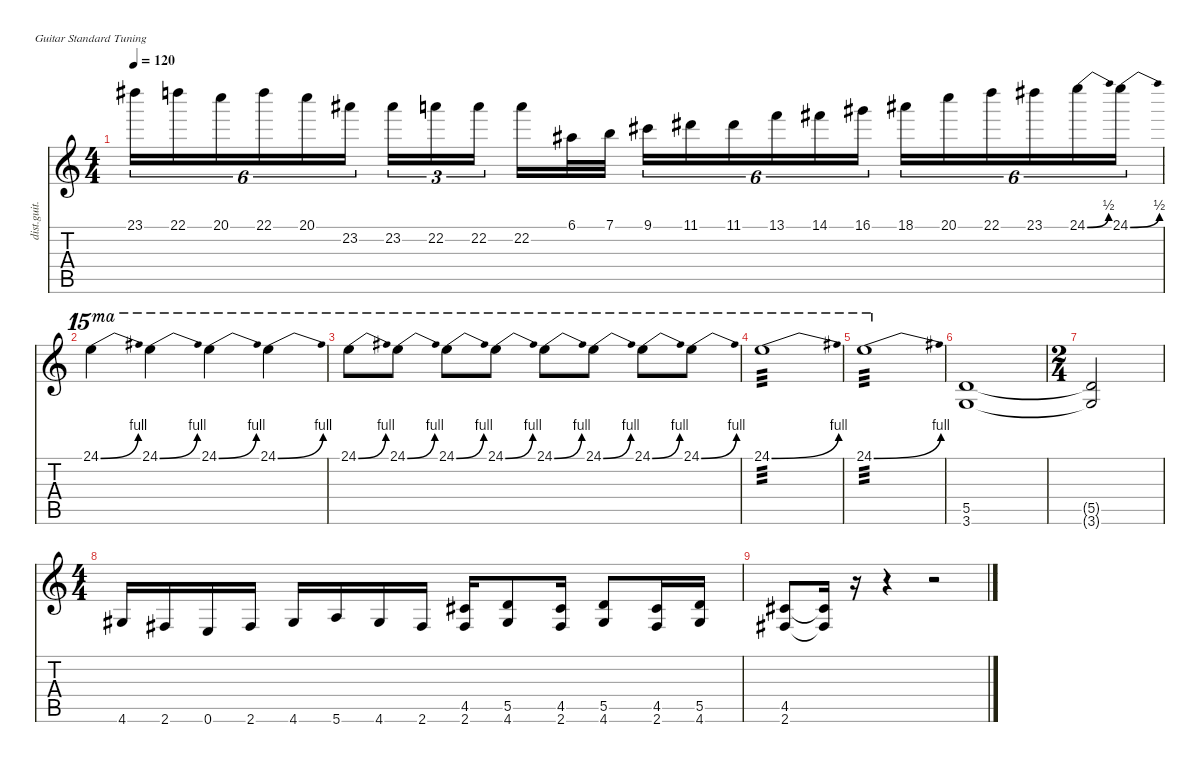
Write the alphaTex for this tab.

\defaultSystemsLayout 4
\hideDynamics
\bracketExtendMode nobrackets
\otherSystemsTrackNameOrientation horizontal
\track ("Mustaine" "dist.guit.") {defaultSystemsLayout 8 instrument distortionguitar}
\staff {score tabs}
\tuning (E4 B3 G3 D3 A2 E2)
\ts (4 4)
\tempo 120
\clef g2
\ks c
23.1{acc #}.16{tu (6 4) dy f beam Down} 22.1.16{tu (6 4) beam Down} 20.1.16{tu (6 4) beam Down} 22.1.16{tu (6 4) beam Down} 20.1.16{tu (6 4) beam Down} 23.2{acc #}.16{tu (6 4) beam Down} 23.2{acc #}.16{tu (3 2) beam Down} 22.2.16{tu (3 2) beam Down} 22.2.16{tu (3 2) beam Down} 22.2.16{beam Down} 6.1{acc #}.32{beam Down} 7.1.32{beam Down} 9.1{acc #}.16{tu (6 4) beam Down} 11.1{acc #}.16{tu (6 4) beam Down} 11.1{acc #}.16{tu (6 4) beam Down} 13.1.16{tu (6 4) beam Down} 14.1{acc #}.16{tu (6 4) beam Down} 16.1{acc #}.16{tu (6 4) beam Down} 18.1{acc #}.16{tu (6 4) beam Down} 20.1.16{tu (6 4) beam Down} 22.1.16{tu (6 4) beam Down} 23.1{acc #}.16{tu (6 4) beam Down} 24.1{be (bend 0 0 30 2)}.16{tu (6 4) beam Down} 24.1{be (bend 0 0 30 2)}.16{tu (6 4) beam Down} |
24.1{be (bend 0 0 15 4)}.4{ot 15ma beam Down} 24.1{be (bend 0 0 15 4)}.4{ot 15ma beam Down} 24.1{be (bend 0 0 15 4)}.4{ot 15ma beam Down} 24.1{be (bend 0 0 15 4)}.4{ot 15ma beam Down} |
24.1{be (bend 0 0 11.0000004 4)}.8{ot 15ma beam Down} 24.1{be (bend 0 0 11.0000004 4)}.8{ot 15ma beam Down} 24.1{be (bend 0 0 11.0000004 4)}.8{ot 15ma beam Down} 24.1{be (bend 0 0 11.0000004 4)}.8{ot 15ma beam Down} 24.1{be (bend 0 0 11.0000004 4)}.8{ot 15ma beam Down} 24.1{be (bend 0 0 11.0000004 4)}.8{ot 15ma beam Down} 24.1{be (bend 0 0 11.0000004 4)}.8{ot 15ma beam Down} 24.1{be (bend 0 0 11.0000004 4)}.8{ot 15ma beam Down} |
24.1{be (bend 0 0 9 4)}.1{ot 15ma tp 3 beam Down} |
24.1{be (bend 0 0 9 4)}.1{ot 15ma tp 3 beam Down} |
(5.5 3.6).1{beam Up} |
\ts (2 4)
\beaming (8 2 2)
(5.5{t} 3.6{t}).2{beam Up} |
\ts (4 4)
\beaming (8 2 2 2 2)
4.6{acc #}.16{beam Up} 2.6{acc #}.16{beam Up} 0.6.16{beam Up} 2.6{acc #}.16{beam Up} 4.6{acc #}.16{beam Up} 5.6.16{beam Up} 4.6{acc #}.16{beam Up} 2.6{acc #}.16{beam Up} (4.5{acc #} 2.6{acc #}).16{beam Up} (5.5 4.6{acc #}).8{beam Up} (4.5{acc #} 2.6{acc #}).16{beam Up} (5.5 4.6{acc #}).8{beam Up} (4.5{acc #} 2.6{acc #}).16{beam Up} (5.5 4.6{acc #}).16{beam Up} |
(4.5{acc #} 2.6{acc #}).8{beam Up} (4.5{t acc #} 2.6{t acc #}).16{beam Up} r.16{beam Up} r.4{beam Up} r.2{beam Up}
